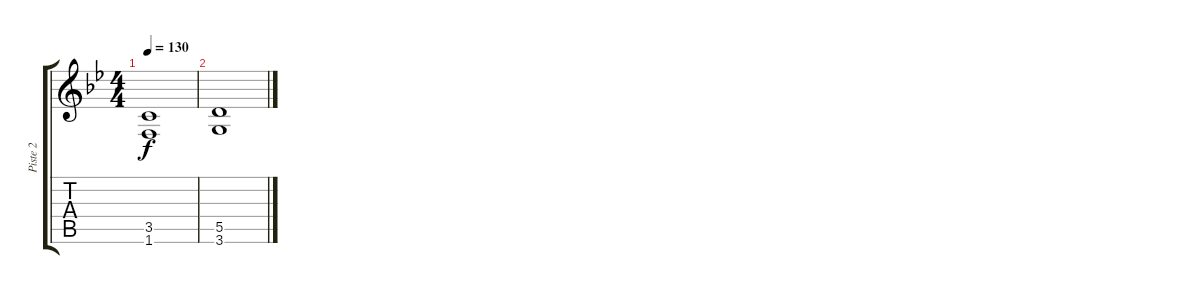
\track ("Piste 2" "Piste 2") {instrument distortionguitar}
\staff {score tabs}
\tuning (E4 B3 G3 D3 A2 E2) {hide}
\ts (4 4)
\tempo 130
\clef g2
\ks gminor
(3.5 1.6).1{dy f} |
(5.5 3.6).1
